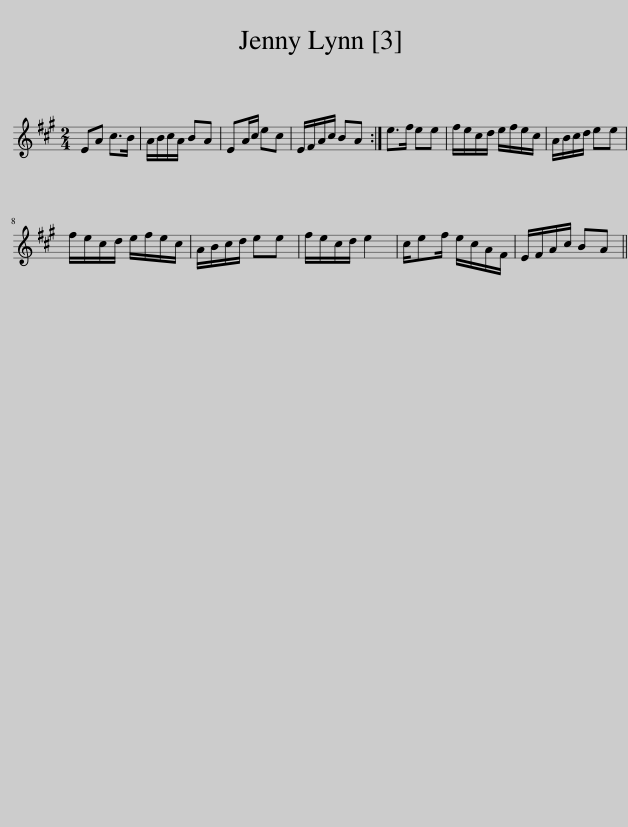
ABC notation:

X:1
L:1/8
M:2/4
I:linebreak $
K:A
V:1 treble
V:1
 EA c>B | A/B/c/A/ BA | EA/c/ ec | E/F/A/c/ BA :| e>f ee | %5
 f/e/c/d/ e/f/e/c/ | A/B/c/d/ ee |$ f/e/c/d/ e/f/e/c/ | A/B/c/d/ ee | f/e/c/d/ e2 | %10
 c/ef/ e/c/A/F/ | E/F/A/c/ BA || %12
